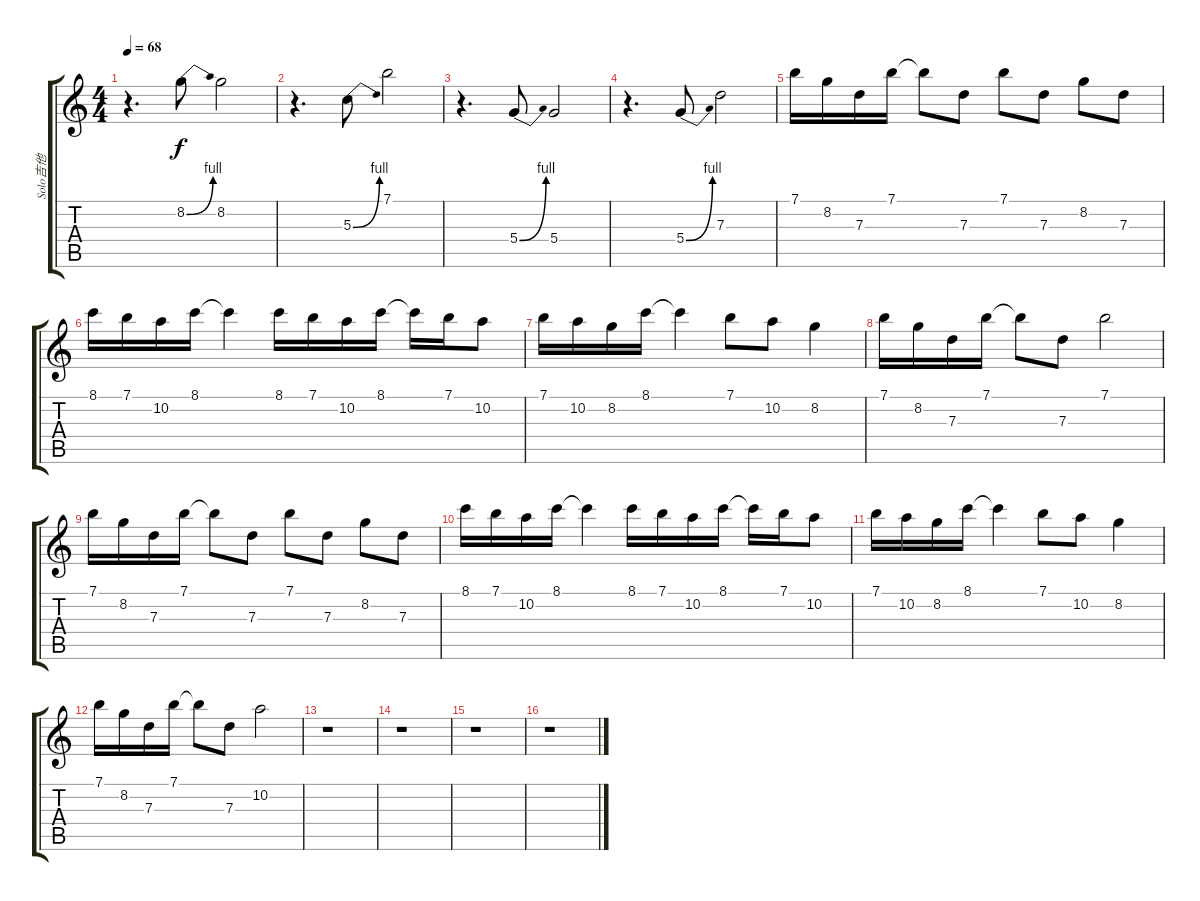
\track ("Solo吉他" "Solo吉他") {instrument electricguitarclean}
\staff {score tabs}
\tuning (E4 B3 G3 D3 A2 E2) {hide}
\ts (4 4)
\tempo 68
\clef g2
\ks c
r.4{d dy f volume 11 instrument electricguitarclean} 8.2{be (bend 0 0 60 4)}.8 8.2.2 |
r.4{d} 5.3{be (bend 0 0 60 4)}.8 7.1.2 |
r.4{d} 5.4{be (bend 0 0 60 4)}.8 5.4.2 |
r.4{d} 5.4{be (bend 0 0 60 4)}.8 7.3.2 |
7.1.16{volume 7} 8.2.16 7.3.16 7.1.16 7.1{t}.8 7.3.8 7.1.8 7.3.8 8.2.8 7.3.8 |
8.1.16 7.1.16 10.2.16 8.1.16 8.1{t}.4 8.1.16 7.1.16 10.2.16 8.1.16 8.1{t}.16 7.1.16 10.2.8 |
7.1.16 10.2.16 8.2.16 8.1.16 8.1{t}.4 7.1.8 10.2.8 8.2.4 |
7.1.16 8.2.16 7.3.16 7.1.16 7.1{t}.8 7.3.8 7.1.2 |
7.1.16 8.2.16 7.3.16 7.1.16 7.1{t}.8 7.3.8 7.1.8 7.3.8 8.2.8 7.3.8 |
8.1.16 7.1.16 10.2.16 8.1.16 8.1{t}.4 8.1.16 7.1.16 10.2.16 8.1.16 8.1{t}.16 7.1.16 10.2.8 |
7.1.16 10.2.16 8.2.16 8.1.16 8.1{t}.4 7.1.8 10.2.8 8.2.4 |
7.1.16 8.2.16 7.3.16 7.1.16 7.1{t}.8 7.3.8 10.2.2 |
r.1 |
r.1 |
r.1 |
r.1
